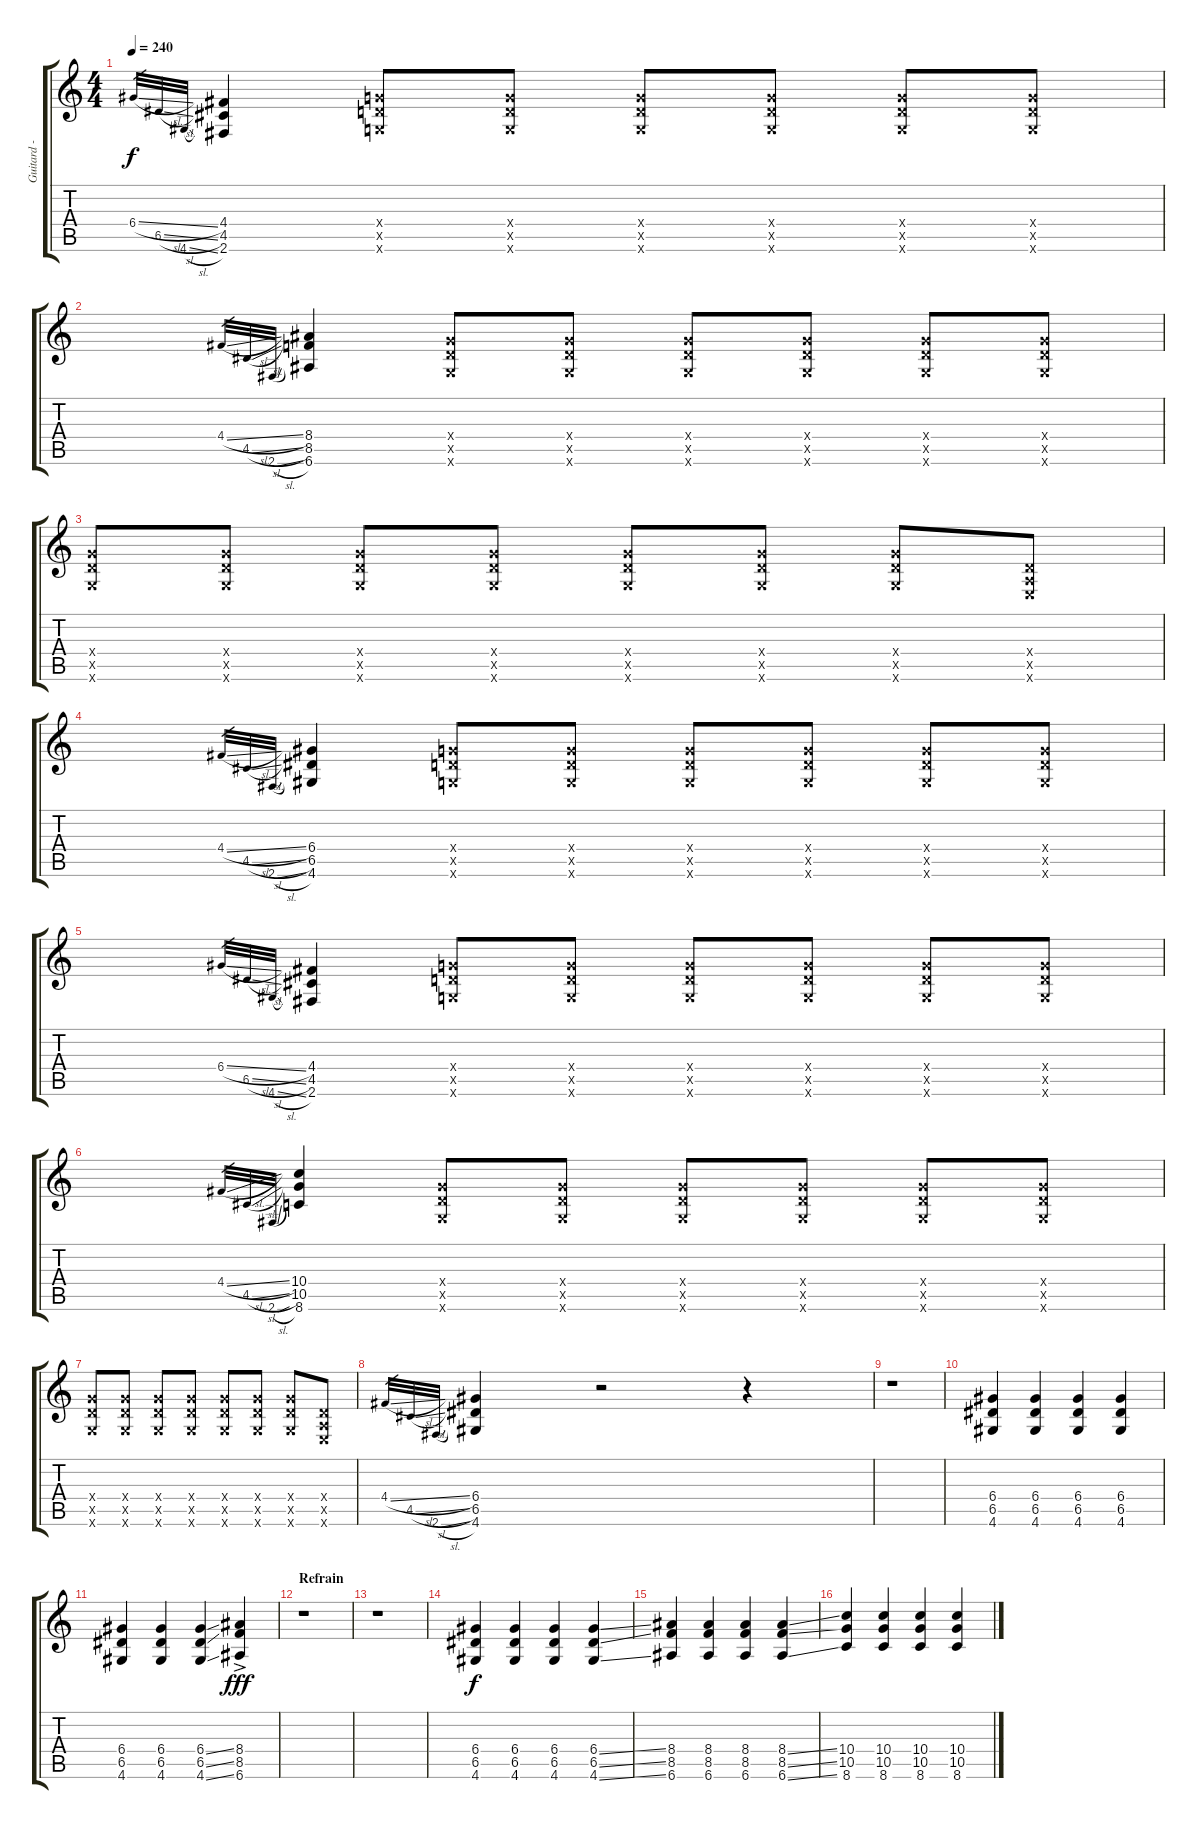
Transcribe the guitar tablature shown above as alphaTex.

\track ("Guitard - Yves" "Guitard - ") {instrument overdrivenguitar}
\staff {score tabs}
\tuning (E4 B3 G3 D3 A2 E2) {hide}
\ts (4 4)
\tempo 240
\clef g2
\ks c
6.4{sl}.32{gr dy f} 6.5{sl}.32{gr} 4.6{sl}.32{gr} (4.4 4.5 2.6).4 (5.4{x} 5.5{x} 3.6{x}).8 (5.4{x} 5.5{x} 3.6{x}).8 (5.4{x} 5.5{x} 3.6{x}).8 (5.4{x} 5.5{x} 3.6{x}).8 (5.4{x} 5.5{x} 3.6{x}).8 (5.4{x} 5.5{x} 3.6{x}).8 |
4.4{sl}.32{gr} 4.5{sl}.32{gr} 2.6{sl}.32{gr} (8.4 8.5 6.6).4 (5.4{x} 5.5{x} 3.6{x}).8 (5.4{x} 5.5{x} 3.6{x}).8 (5.4{x} 5.5{x} 3.6{x}).8 (5.4{x} 5.5{x} 3.6{x}).8 (5.4{x} 5.5{x} 3.6{x}).8 (5.4{x} 5.5{x} 3.6{x}).8 |
(5.4{x} 5.5{x} 3.6{x}).8 (5.4{x} 5.5{x} 3.6{x}).8 (5.4{x} 5.5{x} 3.6{x}).8 (5.4{x} 5.5{x} 3.6{x}).8 (5.4{x} 5.5{x} 3.6{x}).8 (5.4{x} 5.5{x} 3.6{x}).8 (5.4{x} 5.5{x} 3.6{x}).8 (0.4{x} 0.5{x} 0.6{x}).8 |
4.4{sl}.32{gr} 4.5{sl}.32{gr} 2.6{sl}.32{gr} (6.4 6.5 4.6).4 (5.4{x} 5.5{x} 3.6{x}).8 (5.4{x} 5.5{x} 3.6{x}).8 (5.4{x} 5.5{x} 3.6{x}).8 (5.4{x} 5.5{x} 3.6{x}).8 (5.4{x} 5.5{x} 3.6{x}).8 (5.4{x} 5.5{x} 3.6{x}).8 |
6.4{sl}.32{gr} 6.5{sl}.32{gr} 4.6{sl}.32{gr} (4.4 4.5 2.6).4 (5.4{x} 5.5{x} 3.6{x}).8 (5.4{x} 5.5{x} 3.6{x}).8 (5.4{x} 5.5{x} 3.6{x}).8 (5.4{x} 5.5{x} 3.6{x}).8 (5.4{x} 5.5{x} 3.6{x}).8 (5.4{x} 5.5{x} 3.6{x}).8 |
4.4{sl}.32{gr} 4.5{sl}.32{gr} 2.6{sl}.32{gr} (10.4 10.5 8.6).4 (5.4{x} 5.5{x} 3.6{x}).8 (5.4{x} 5.5{x} 3.6{x}).8 (5.4{x} 5.5{x} 3.6{x}).8 (5.4{x} 5.5{x} 3.6{x}).8 (5.4{x} 5.5{x} 3.6{x}).8 (5.4{x} 5.5{x} 3.6{x}).8 |
(5.4{x} 5.5{x} 3.6{x}).8 (5.4{x} 5.5{x} 3.6{x}).8 (5.4{x} 5.5{x} 3.6{x}).8 (5.4{x} 5.5{x} 3.6{x}).8 (5.4{x} 5.5{x} 3.6{x}).8 (5.4{x} 5.5{x} 3.6{x}).8 (5.4{x} 5.5{x} 3.6{x}).8 (0.4{x} 0.5{x} 0.6{x}).8 |
4.4{sl}.32{gr} 4.5{sl}.32{gr} 2.6{sl}.32{gr} (6.4 6.5 4.6).4 r.2 r.4 |
r.1 |
(6.4 6.5 4.6).4 (6.4 6.5 4.6).4 (6.4 6.5 4.6).4 (6.4 6.5 4.6).4 |
(6.4 6.5 4.6).4 (6.4 6.5 4.6).4 (6.4{ss} 6.5{ss} 4.6{ss}).4 (8.4{ac} 8.5{ac} 6.6{ac}).4{dy fff} |
\section ("" "Refrain")
r.1 |
r.1 |
(6.4 6.5 4.6).4{dy f} (6.4 6.5 4.6).4 (6.4 6.5 4.6).4 (6.4{ss} 6.5{ss} 4.6{ss}).4 |
(8.4 8.5 6.6).4 (8.4 8.5 6.6).4 (8.4 8.5 6.6).4 (8.4{ss} 8.5{ss} 6.6{ss}).4 |
(10.4 10.5 8.6).4 (10.4 10.5 8.6).4 (10.4 10.5 8.6).4 (10.4{ss} 10.5{ss} 8.6{ss}).4
